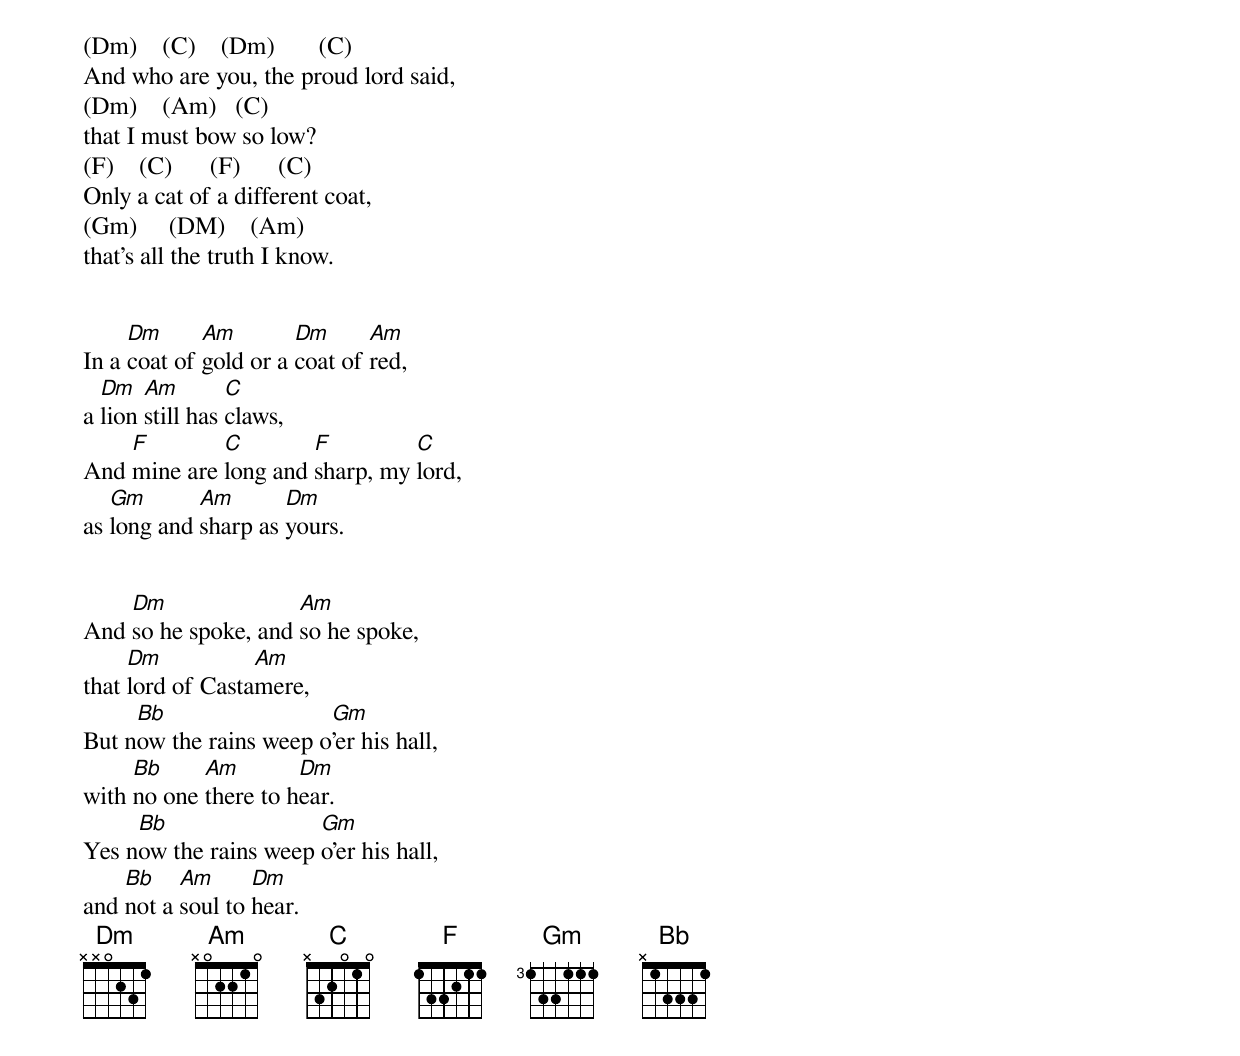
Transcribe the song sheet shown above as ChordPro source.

(Dm)    (C)    (Dm)       (C)
And who are you, the proud lord said,
(Dm)    (Am)   (C)
that I must bow so low?
(F)    (C)      (F)      (C)
Only a cat of a different coat,
(Gm)     (DM)    (Am)
that's all the truth I know.


In a [Dm]coat of [Am]gold or a [Dm]coat of [Am]red,
a [Dm]lion [Am]still has [C]claws,
And [F]mine are [C]long and [F]sharp, my [C]lord,
as [Gm]long and [Am]sharp as [Dm]yours.


And [Dm]so he spoke, and [Am]so he spoke,
that [Dm]lord of Casta[Am]mere,
But n[Bb]ow the rains weep o[Gm]'er his hall,
with [Bb]no one [Am]there to h[Dm]ear.
Yes n[Bb]ow the rains weep [Gm]o'er his hall,
and [Bb]not a [Am]soul to [Dm]hear.
